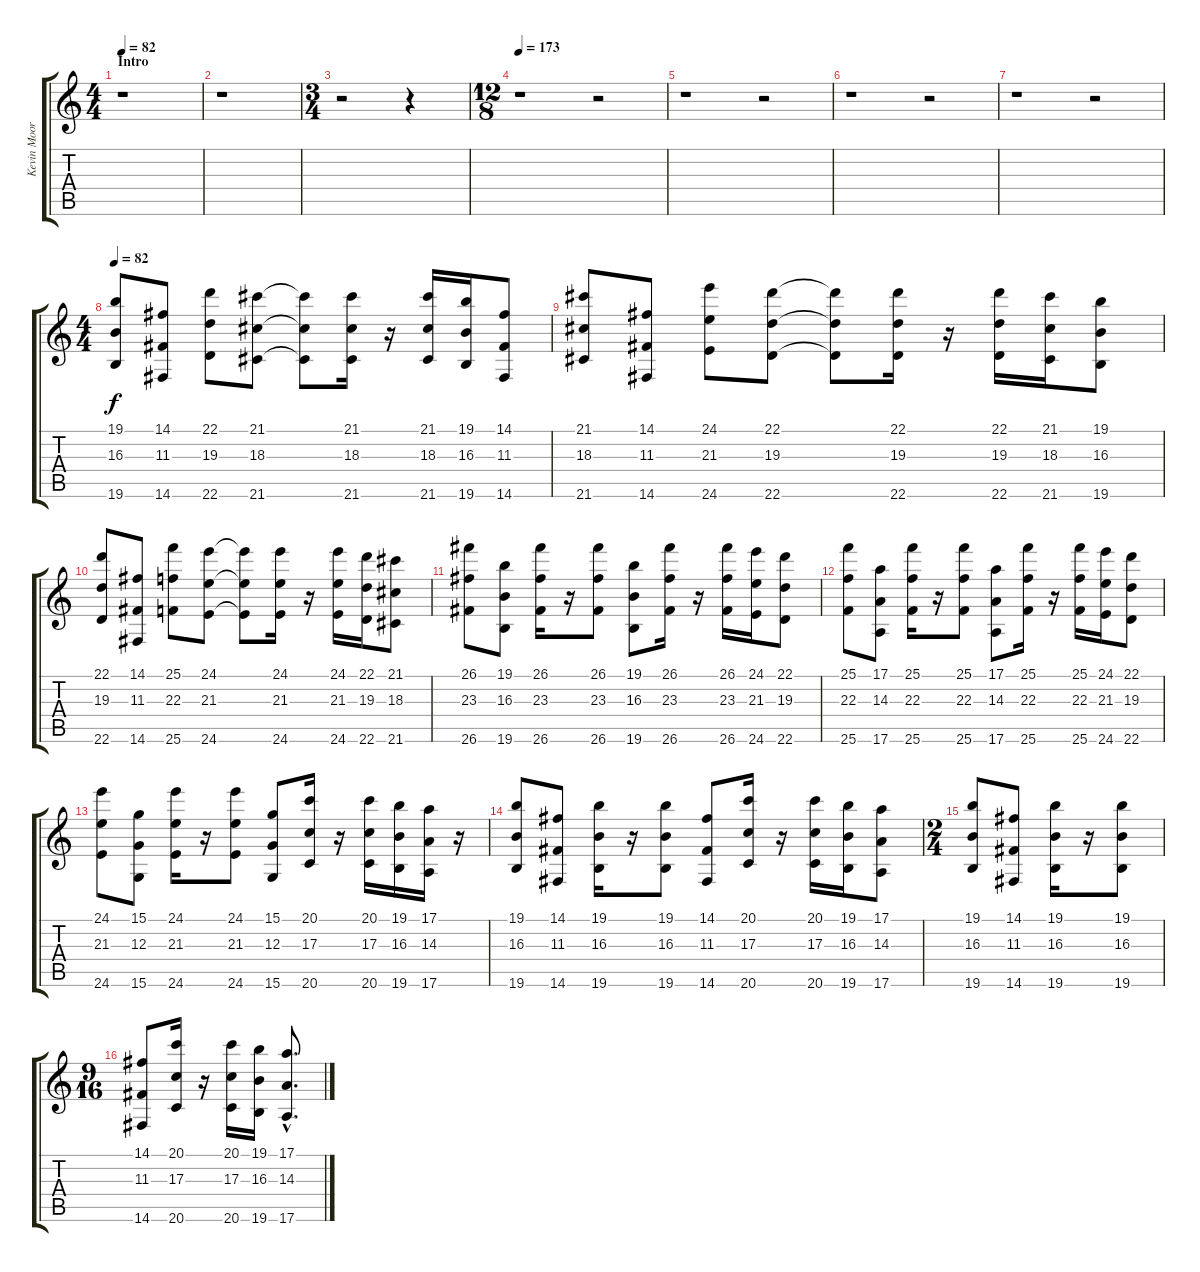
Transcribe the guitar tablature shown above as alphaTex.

\track ("Kevin Moore" "Kevin Moor") {instrument stringensemble1}
\staff {score tabs}
\tuning (E4 B3 G3 D3 A2 E2) {hide}
\ts (4 4)
\section ("" "Intro")
\tempo 82
\clef g2
\ks c
r.1{dy f instrument stringensemble1} |
r.1 |
\ts (3 4)
r.2 r.4 |
\ts (12 8)
\tempo 173
r.1 r.2 |
r.1 r.2 |
r.1 r.2 |
r.1 r.2 |
\ts (4 4)
\tempo 82
(19.1 16.3 19.6).8 (14.1 11.3 14.6).8 (22.1 19.3 22.6).8 (21.1 18.3 21.6).8 (21.1{t} 18.3{t} 21.6{t}).8 (21.1 18.3 21.6).16 r.16 (21.1 18.3 21.6).16 (19.1 16.3 19.6).16 (14.1 11.3 14.6).8 |
(21.1 18.3 21.6).8 (14.1 11.3 14.6).8 (24.1 21.3 24.6).8 (22.1 19.3 22.6).8 (22.1{t} 19.3{t} 22.6{t}).8 (22.1 19.3 22.6).16 r.16 (22.1 19.3 22.6).16 (21.1 18.3 21.6).16 (19.1 16.3 19.6).8 |
(22.1 19.3 22.6).8 (14.1 11.3 14.6).8 (25.1 22.3 25.6).8 (24.1 21.3 24.6).8 (24.1{t} 21.3{t} 24.6{t}).8 (24.1 21.3 24.6).16 r.16 (24.1 21.3 24.6).16 (22.1 19.3 22.6).16 (21.1 18.3 21.6).8 |
(26.1 23.3 26.6).8 (19.1 16.3 19.6).8 (26.1 23.3 26.6).16 r.16 (26.1 23.3 26.6).8 (19.1 16.3 19.6).8 (26.1 23.3 26.6).16 r.16 (26.1 23.3 26.6).16 (24.1 21.3 24.6).16 (22.1 19.3 22.6).8 |
(25.1 22.3 25.6).8 (17.1 14.3 17.6).8 (25.1 22.3 25.6).16 r.16 (25.1 22.3 25.6).8 (17.1 14.3 17.6).8 (25.1 22.3 25.6).16 r.16 (25.1 22.3 25.6).16 (24.1 21.3 24.6).16 (22.1 19.3 22.6).8 |
(24.1 21.3 24.6).8 (15.1 12.3 15.6).8 (24.1 21.3 24.6).16 r.16 (24.1 21.3 24.6).8 (15.1 12.3 15.6).8 (20.1 17.3 20.6).16 r.16 (20.1 17.3 20.6).16 (19.1 16.3 19.6).16 (17.1 14.3 17.6).16 r.16 |
(19.1 16.3 19.6).8 (14.1 11.3 14.6).8 (19.1 16.3 19.6).16 r.16 (19.1 16.3 19.6).8 (14.1 11.3 14.6).8 (20.1 17.3 20.6).16 r.16 (20.1 17.3 20.6).16 (19.1 16.3 19.6).16 (17.1 14.3 17.6).8 |
\ts (2 4)
(19.1 16.3 19.6).8 (14.1 11.3 14.6).8 (19.1 16.3 19.6).16 r.16 (19.1 16.3 19.6).8 |
\ts (9 16)
(14.1 11.3 14.6).8 (20.1 17.3 20.6).16 r.16 (20.1 17.3 20.6).16 (19.1 16.3 19.6).16 (17.1{hac} 14.3{hac} 17.6{hac}).8{d}
